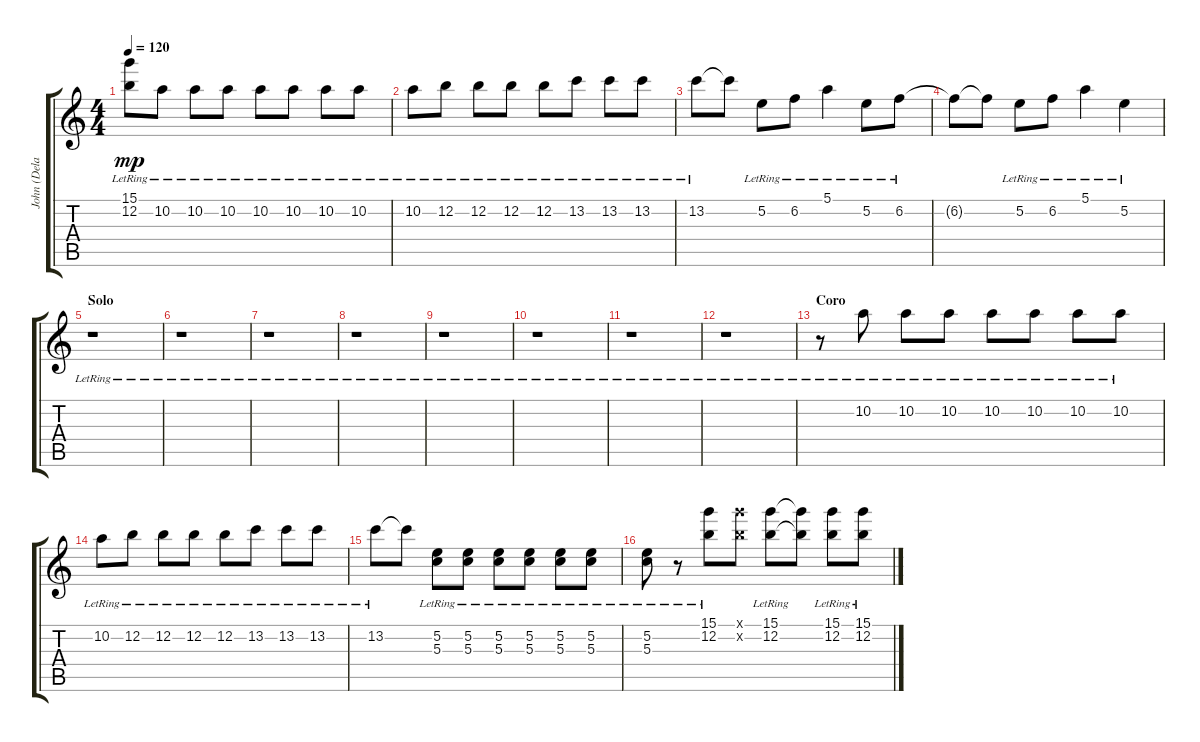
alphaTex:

\track ("John (Delay)" "John (Dela") {instrument electricguitarjazz}
\staff {score tabs}
\tuning (E4 B3 G3 D3 A2 E2) {hide}
\ts (4 4)
\tempo 120
\clef g2
\ks c
(15.1{lr} 12.2{lr}).8{dy mp} 10.2{lr}.8 10.2{lr}.8 10.2{lr}.8 10.2{lr}.8 10.2{lr}.8 10.2{lr}.8 10.2{lr}.8 |
10.2{lr}.8 12.2{lr}.8 12.2{lr}.8 12.2{lr}.8 12.2{lr}.8 13.2{lr}.8 13.2{lr}.8 13.2{lr}.8 |
13.2{lr}.8 13.2{t}.8 5.2{lr}.8 6.2{lr}.8 5.1{lr}.4 5.2{lr}.8 6.2{lr}.8 |
6.2{t}.8 6.2{t}.8 5.2{lr}.8 6.2{lr}.8 5.1{lr}.4 5.2{lr}.4 |
\section ("" "Solo")
r.1 |
r.1 |
r.1 |
r.1 |
r.1 |
r.1 |
r.1 |
r.1 |
\section ("" "Coro")
r.8 10.2{lr}.8 10.2{lr}.8 10.2{lr}.8 10.2{lr}.8 10.2{lr}.8 10.2{lr}.8 10.2{lr}.8 |
10.2{lr}.8 12.2{lr}.8 12.2{lr}.8 12.2{lr}.8 12.2{lr}.8 13.2{lr}.8 13.2{lr}.8 13.2{lr}.8 |
13.2{lr}.8 13.2{t}.8 (5.2{lr} 5.3{lr}).8 (5.2{lr} 5.3{lr}).8 (5.2{lr} 5.3{lr}).8 (5.2{lr} 5.3{lr}).8 (5.2{lr} 5.3{lr}).8 (5.2{lr} 5.3{lr}).8 |
(5.2{lr} 5.3{lr}).8 r.8 (15.1{lr} 12.2{lr}).8 (15.1{x} 12.2{x}).8 (15.1{lr} 12.2{lr}).8 (15.1{t} 12.2{t}).8 (15.1{lr} 12.2{lr}).8 (15.1{lr} 12.2{lr}).8
